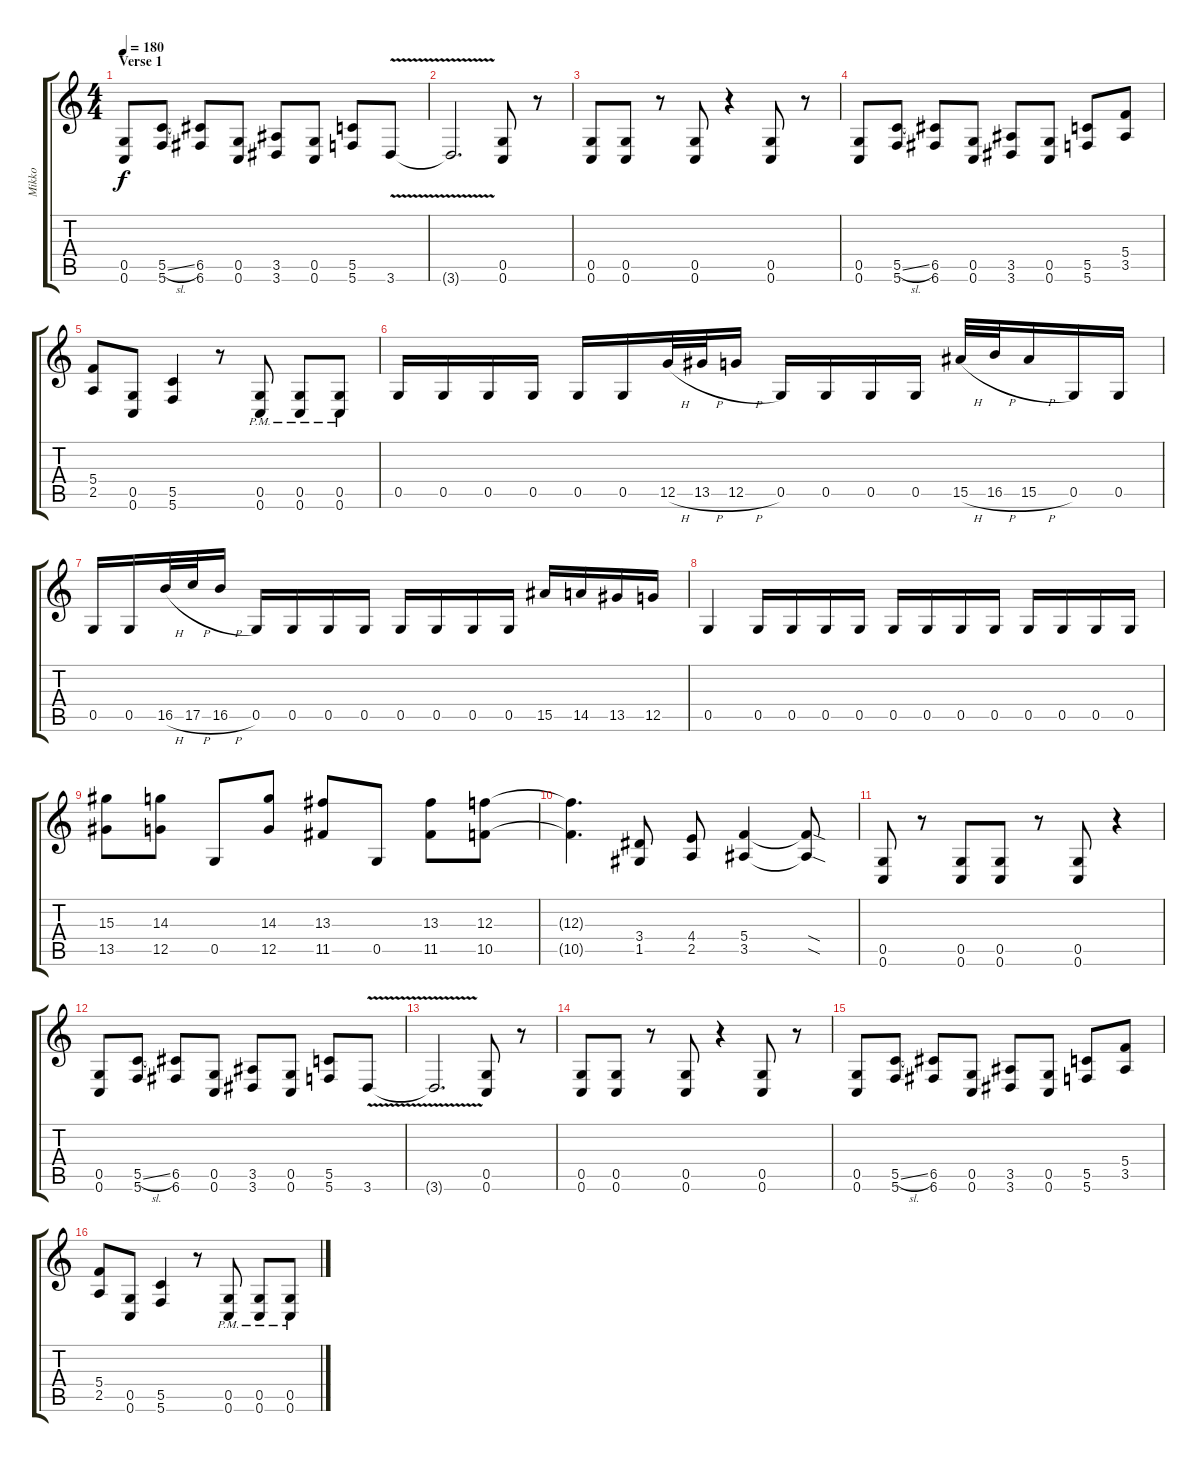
\track ("Mikko" "Mikko") {instrument distortionguitar}
\staff {score tabs}
\tuning (D4 A3 F3 C3 G2 C2) {hide}
\ts (4 4)
\section ("" "Verse 1")
\tempo 180
\clef g2
\ks c
(0.5 0.6).8{dy f instrument distortionguitar} (5.5{sl} 5.6).8 (6.5 6.6).8 (0.5 0.6).8 (3.5 3.6).8 (0.5 0.6).8 (5.5 5.6).8 3.6{v}.8{instrument guitarharmonics} |
3.6{t}.2{d} (0.5 0.6).8{instrument distortionguitar} r.8 |
(0.5 0.6).8 (0.5 0.6).8 r.8 (0.5 0.6).8 r.4 (0.5 0.6).8 r.8 |
(0.5 0.6).8{instrument distortionguitar} (5.5{sl} 5.6).8 (6.5 6.6).8 (0.5 0.6).8 (3.5 3.6).8 (0.5 0.6).8 (5.5 5.6).8 (5.4 3.5).8 |
(5.4 2.5).8 (0.5 0.6).8 (5.5 5.6).4 r.8 (0.5{pm} 0.6{pm}).8 (0.5{pm} 0.6{pm}).8 (0.5{pm} 0.6{pm}).8 |
0.5.16 0.5.16 0.5.16 0.5.16 0.5.16 0.5.16 12.5{h}.32 13.5{h}.32 12.5{h}.16 0.5.16 0.5.16 0.5.16 0.5.16 15.5{h}.32 16.5{h}.32 15.5{h}.16 0.5.16 0.5.16 |
0.5.16 0.5.16 16.5{h}.32 17.5{h}.32 16.5{h}.16 0.5.16 0.5.16 0.5.16 0.5.16 0.5.16 0.5.16 0.5.16 0.5.16 15.5.16 14.5.16 13.5.16 12.5.16 |
0.5.4 0.5.16 0.5.16 0.5.16 0.5.16 0.5.16 0.5.16 0.5.16 0.5.16 0.5.16 0.5.16 0.5.16 0.5.16 |
(15.3 13.5).8 (14.3 12.5).8 0.5.8 (14.3 12.5).8 (13.3 11.5).8 0.5.8 (13.3 11.5).8 (12.3 10.5).8 |
(12.3{t} 10.5{t}).4{d} (3.4 1.5).8 (4.4 2.5).8 (5.4 3.5).4 (5.4{sod t} 3.5{sod t}).8 |
(0.5 0.6).8 r.8 (0.5 0.6).8 (0.5 0.6).8 r.8 (0.5 0.6).8 r.4 |
(0.5 0.6).8 (5.5{sl} 5.6).8 (6.5 6.6).8 (0.5 0.6).8 (3.5 3.6).8 (0.5 0.6).8 (5.5 5.6).8 3.6{v}.8{instrument guitarharmonics} |
3.6{t}.2{d} (0.5 0.6).8{instrument distortionguitar} r.8 |
(0.5 0.6).8 (0.5 0.6).8 r.8 (0.5 0.6).8 r.4 (0.5 0.6).8 r.8 |
(0.5 0.6).8{instrument distortionguitar} (5.5{sl} 5.6).8 (6.5 6.6).8 (0.5 0.6).8 (3.5 3.6).8 (0.5 0.6).8 (5.5 5.6).8 (5.4 3.5).8 |
(5.4 2.5).8 (0.5 0.6).8 (5.5 5.6).4 r.8 (0.5{pm} 0.6{pm}).8 (0.5{pm} 0.6{pm}).8 (0.5{pm} 0.6{pm}).8
